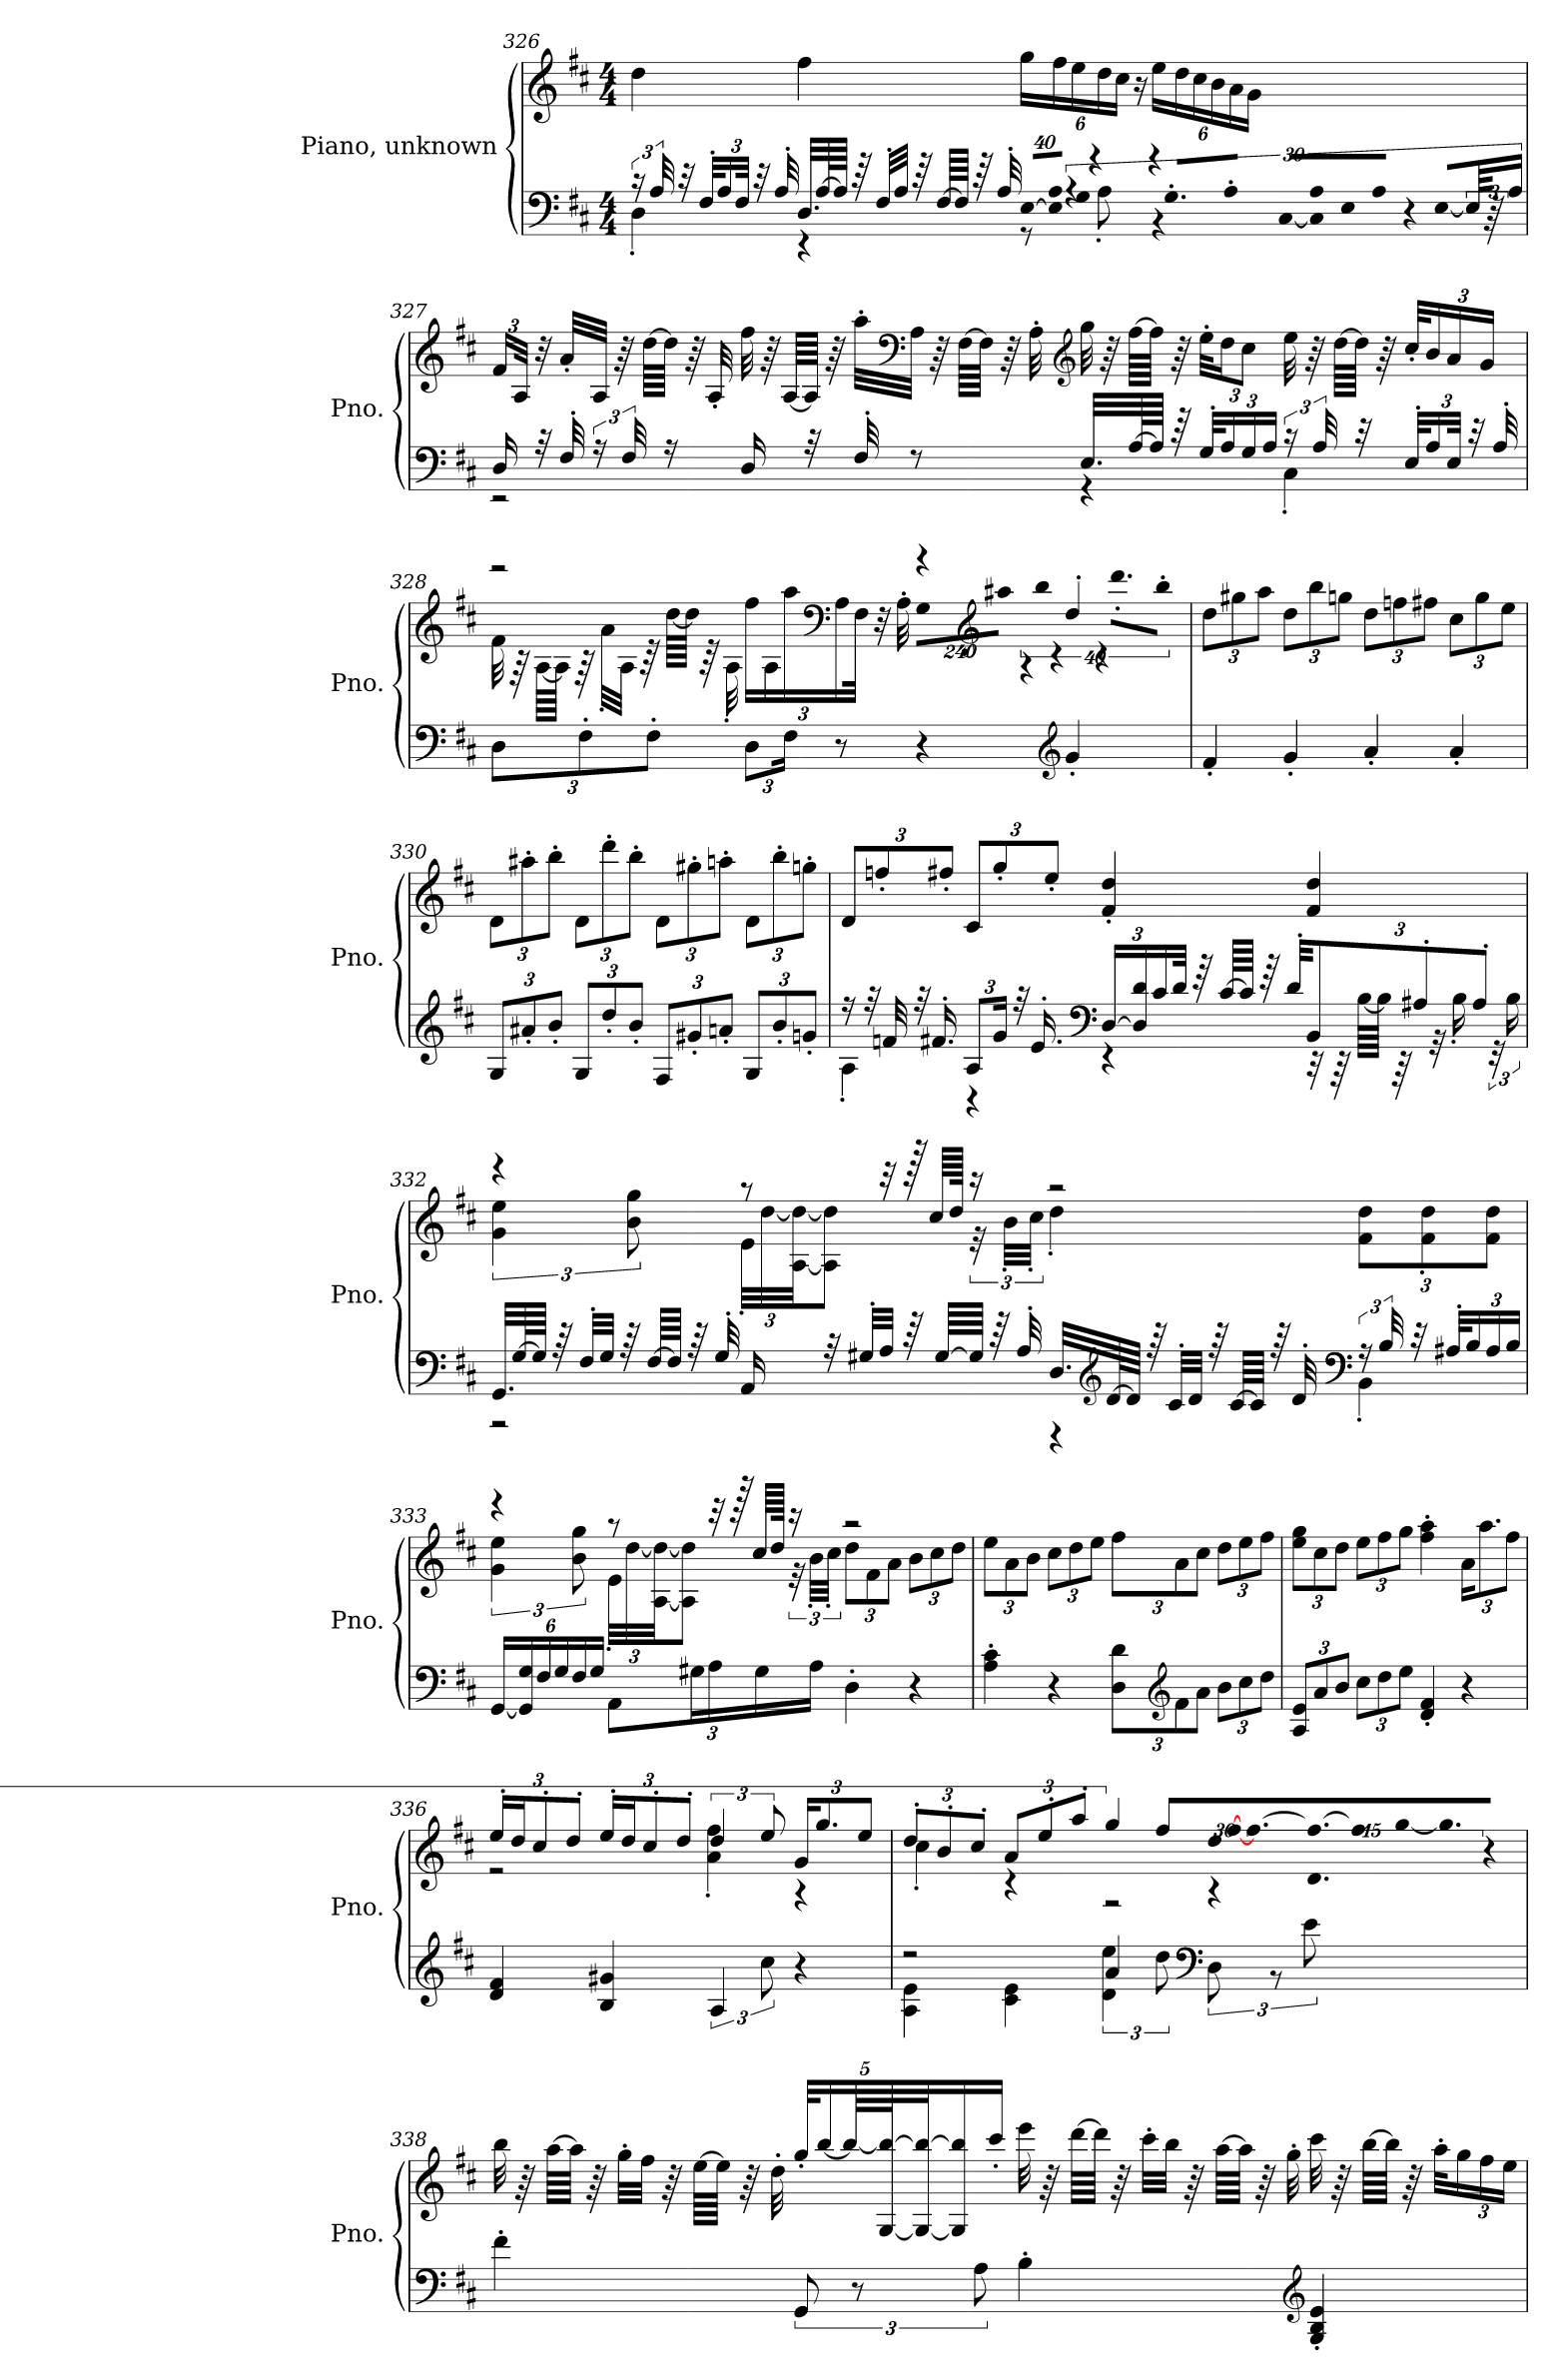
**kern	**kern
*part1	*part1
*staff2	*staff1
*I"Piano, unknown	*
*I'Pno.	*
!!LO:LB:g=z
*clefF4	*clefG2
*k[f#c#]	*k[f#c#]
*M4/4	*M4/4
=326	=326
*^	*
24r	4D'\	4dd\
48A/	.	.
32r	.	.
32F#'/KLL	.	.
*Xbrackettup	*	*
24A/	.	.
48F#/JJk	.	.
32r	.	.
32A'/	.	.
32.D/LLL	4r	4ff#\
[64A/L	.	.
64A/JJJJ]	.	.
64r	.	.
32F#'/LLL	.	.
32A/JJJ	.	.
64r	.	.
[64F#/LLLL	.	.
64F#/JJJJ]	.	.
64r	.	.
32A'/	.	.
*brackettup	*	*
!LO:N:vis=32	!	!
*	*	*Xbrackettup
[640%23E/LLL	8r	24gg\LL
!LO:N:vis=32	!	!
640%23E/] 640%23A/JJJ	.	.
.	.	24ff#\
!LO:N:vis=64	!	!
960%17r	.	.
.	.	24ee\
!LO:N:vis=64	!	!
960%17G/	.	.
!LO:N:vis=32	!	!
640%23r	.	.
*	*	*brackettup
.	8A'\	24dd\
!LO:N:vis=64	!	!
960%17r	.	.
!LO:N:vis=32.	!	!
1920%103G'/LLL	.	.
.	.	24cc#\JJ
.	.	24r
!LO:N:vis=32	!	!
640%23A'/JJJ	.	.
*	*	*Xbrackettup
.	4r	24ee\LL
*Xbrackettup	*	*
[24C#/LL	.	.
.	.	24dd\
24C#/] 24A/	.	.
.	.	24cc#\
24E/	.	.
.	.	24b\
32A/JJk	.	.
64r	.	.
.	.	24a\
[64E/LLLL	.	.
*brackettup	*	*
96E/JJJJ]	.	.
96r	.	.
.	.	24g\JJ
24A/	.	.
.	1920ryy	1920ryy
!!LO:LB:g=z
=327	=327	=327
16D/	2r	24f#/LL
.	.	48A/JJk
32r	.	32r
32F#'/	.	32a'/LLL
24r	.	32A/JJJ
.	.	64r
48F#/	.	.
.	.	[64dd\LLLL
16r	.	64dd\JJJJ]
.	.	64r
.	.	32A'/
16D/	.	32ff#\
.	.	64r
.	.	[64A/LLLL
32r	.	64A/JJJJ]
.	.	64r
32F#'/	.	32aa'\LLL
*	*	*clefF4
8r	.	32A\JJJ
.	.	64r
.	.	[64F#\LLLL
.	.	64F#\JJJJ]
.	.	64r
.	.	32A'\
*	*	*clefG2
32.E/LLL	4r	32gg\
.	.	64r
[64A/L	.	[64ff#\LLLL
64A/JJJJ]	.	64ff#\JJJJ]
64r	.	64r
32G'/KLL	.	32ee'\KLL
*Xbrackettup	*	*
24A/	.	24dd\J
24G/	.	12cc#\J
24A/JJ	.	.
*brackettup	*	*
24r	4C#'\	32ee\
.	.	64r
48A/	.	.
.	.	[64dd\LLLL
32r	.	64dd\JJJJ]
.	.	64r
32E'/KLL	.	32cc#'/KLL
*Xbrackettup	*	*
24A/	.	24b/
48E/JJk	.	24a/
32r	.	.
.	.	24g/JJ
32A'/	.	.
*v	*v	*
!!LO:LB:g=z
=328	=328
*	*^
12D\L	2r	32f#\
.	.	64r
.	.	[64A\LLLL
.	.	64A\JJJJ]
.	.	64r
12F#'\	.	.
.	.	32a'\LLL
.	.	32A\JJJ
.	.	64r
12F#'\J	.	.
.	.	[64dd\LLLL
.	.	64dd\JJJJ]
.	.	64r
.	.	32A'\
12D\L	.	24ff#\LL
.	.	24A\
24F#\Jk	.	24aa\
*	*clefF4	*
8r	.	24A\
.	.	48F#\JJk
.	.	32r
.	.	32A'\
*	*	*brackettup
!	!	!LO:N:vis=16
4r	4r	1920%137G\LL
*	*clefG2	*
!	!	!LO:N:vis=16
.	.	1920%137aa#X\JJ
!	!	!LO:N:vis=32
.	.	640%23r
!	!	!LO:N:vis=32
.	.	640%23bb\
!	!	!LO:N:vis=16
.	.	1920%137r
*clefG2	*	*
4g'/	4dd'/	.
!	!	!LO:N:vis=32
.	.	640%23r
!	!	!LO:N:vis=16.
.	.	960%103ddd'\LL
!	!	!LO:N:vis=16
.	.	1920%137bb'\JJ
1920ryy	1920ryy	.
*	*v	*v
!!LO:LB:g=z
=329	=329
*	*Xbrackettup
4f#'/	12dd\L
.	12gg#X\
.	12aa\J
4g'/	12dd\L
.	12bb\
.	12ggn\J
4a'/	12dd\L
.	12ffn\
.	12ff#X\J
4a'/	12cc#\L
.	12gg\
.	12ee\J
=330	=330
12G/L	12d\L
12a#X'/	12aa#X'\
12b'/J	12bb'\J
12G/L	12d\L
12dd'/	12ddd'\
12b'/J	12bb'\J
12F#/L	12d\L
12g#X'/	12gg#X'\
12an'/J	12aan'\J
12G/L	12d\L
12b'/	12bb'\
12gn'/J	12ggn'\J
!!LO:PB:g=z
=331	=331
*^	*
16r	4A'\	12d/L
32r	.	.
.	.	12ffn'/
32fn/	.	.
32r	.	.
16.f#X'/	.	.
.	.	12ff#X'/J
12A/L	4r	12c#/L
24g/Jk	.	12gg'/
32r	.	.
16.e'/	.	.
.	.	12ee'/J
*clefF4	*	*
[24D/LL	4r	4f#/' 4dd/'
24D/] 24d/	.	.
24c#/	.	.
32d/JJk	.	.
64r	.	.
[64c#/LLLL	.	.
64c#/JJJJ]	.	.
64r	.	.
32d'/KKL	.	.
12BB/	32r	4f#/ 4dd/
.	64r	.
.	[64B\LLLL	.
.	64B\JJJJ]	.
.	64r	.
12A#X'/	.	.
.	32r	.
.	16B'\	.
12A#'/J	.	.
*	*brackettup	*
.	48r	.
.	24B\	.
!!LO:LB:g=z
=332	=332	=332
*	*	*^
*	*	*	*brackettup
32.GG/LLL	2r	4r	6g\ 6ee\
[64G/L	.	.	.
64G/JJJJ]	.	.	.
64r	.	.	.
32F#'/LLL	.	.	.
32G/JJJ	.	.	.
64r	.	.	.
.	.	.	12b\ 12gg\
[64F#/LLLL	.	.	.
64F#/JJJJ]	.	.	.
64r	.	.	.
32G'/	.	.	.
*	*	*	*Xbrackettup
16AA/	.	8r	48e'\LLL
.	.	.	[48dd\
.	.	.	[48A\ 48dd\_JJ
32r	.	.	8A\] 8dd\]J
32G#X'/LLL	.	.	.
32A/JJJ	.	32r	.
64r	.	128r	.
.	.	64cc#/LLLL	.
[64G#/LLLL	.	.	.
.	.	128dd/JJJJk	.
*	*	*	*brackettup
64G#/JJJJ]	.	16r	48r
64r	.	.	.
.	.	.	48b'\LLL
32A'/	.	.	.
.	.	.	48cc#'\JJJ
32.D/LLL	4r	2r	4dd'\
*clefG2	*	*	*
[64d/L	.	.	.
64d/JJJJ]	.	.	.
64r	.	.	.
32c#'/LLL	.	.	.
32d/JJJ	.	.	.
64r	.	.	.
[64c#/LLLL	.	.	.
64c#/JJJJ]	.	.	.
64r	.	.	.
32d'/	.	.	.
*clefF4	*	*	*
*	*	*	*Xbrackettup
24r	4BB'\	.	12f#\ 12dd\L
48B/	.	.	.
32r	.	.	.
.	.	.	12f#\' 12dd\'
32A#X'/KLL	.	.	.
*Xbrackettup	*	*	*
24B/	.	.	.
24A#/	.	.	12f#\ 12dd\J
24B/JJ	.	.	.
*v	*v	*	*
!!LO:LB:g=z	!!
=333	=333	=333
*	*	*brackettup
[24GG/LL	4r	6g\ 6ee\
24GG/] 24G/	.	.
24F#/	.	.
24G/	.	.
24F#/	.	12b\ 12gg\
24G/JJ	.	.
*	*	*Xbrackettup
12AA\L	8r	48e'\LLL
.	.	[48dd\
.	.	[48A\ 48dd\_JJ
.	.	8A\] 8dd\]J
24G#X\L	.	.
24A\	32r	.
.	128r	.
.	64cc#/LLLL	.
24G#\	.	.
.	128dd/JJJJk	.
*	*	*brackettup
.	16r	48r
24A\JJ	.	48b'\LLL
.	.	48cc#'\JJJ
*	*	*Xbrackettup
4D'\	2r	12dd\L
.	.	12f#\
.	.	12a\J
4r	.	12b\L
.	.	12cc#\
.	.	12dd\J
*	*v	*v
=334	=334
4A\' 4c#\'	12ee\L
.	12a\
.	12b\J
4r	12cc#\L
.	12dd\
.	12ee\J
12D\ 12d\L	12ff#\L
*clefG2	*
12f#\	12a\
12a\J	12cc#\J
12b\L	12dd\L
12cc#\	12ee\
12dd\J	12ff#\J
!!LO:LB:g=z
=335	=335
12A/ 12e/L	12ee\ 12gg\L
12a/	12cc#\
12b/J	12dd\J
12cc#\L	12ee\L
12dd\	12ff#\
12ee\J	12gg\J
4d/' 4f#/'	4ff#\' 4aa\'
4r	24a\KL
.	12.aa\
.	12ff#\J
=336	=336
*	*^
4d/ 4f#/	24ee'/LL	2r
.	24dd/J	.
.	12cc#'/	.
.	12dd'/J	.
4B/ 4g#X/	24ee'/LL	.
.	24dd/J	.
.	12cc#'/	.
.	12dd'/J	.
*brackettup	*brackettup	*
6A/	6dd/	4a\' 4ff#\'
12cc#\	12ee/	.
*	*Xbrackettup	*
4r	24g/KL	4r
.	12.gg/	.
.	12ee/J	.
!!LO:LB:g=z	!!
=337	=337	=337
*^	*	*
2r	4A\ 4e\	12dd'/L	4cc#'\
.	.	12b'/	.
.	.	12cc#'/J	.
.	4c#\ 4e\	12a/L	4r
.	.	12ee'/	.
.	.	12aa'/J	.
*	*	*brackettup	*
4a/	6d\ 6ee\	6gg/	2r
.	12dd\	12ff#/L	.
*clefF4	*	*	*
!	!	!LO:N:vis=64	!
4r	12D\	960%17dd/LLL	.
!	!	!LO:N:vis=64	!
.	.	[960%17ff#/J	.
.	.	1920ryy	.
!	!	!LO:N:vis=32.	!
.	.	1920%103ff#/_	.
.	12r	.	.
!	!	!LO:N:vis=32.	!
.	.	1920%103d/ 1920%103ff#/_	.
!	!	!LO:N:vis=64	!
.	.	960%17ff#/L]	.
!	!	!LO:N:vis=64	!
.	.	[960%17gg/J	.
.	12e\	.	.
!	!	!LO:N:vis=32.	!
.	.	1920%103gg/JJJ]	.
!	!	!LO:N:vis=64	!
.	.	960%17r	.
*v	*v	*	*
*	*v	*v
!!LO:LB:g=z
=338	=338
4f#'\	32bb\
.	64r
.	[64aa\LLLL
.	64aa\JJJJ]
.	64r
.	32gg'\LLL
.	32ff#\JJJ
.	64r
.	[64ee\LLLL
.	64ee\JJJJ]
.	64r
.	32dd'\
*	*Xbrackettup
12GG/	40gg'/KLL
.	[20bb/
.	80bb/LL_
12r	.
.	[80G/ 80bb/_J
.	40G/_ 40bb/_J
.	16G/] 16bb/]
12A\	.
.	16ccc#'/JJ
4B'\	32eee\
.	64r
.	[64ddd\LLLL
.	64ddd\JJJJ]
.	64r
.	32ccc#'\LLL
.	32bb\JJJ
.	64r
.	[64aa\LLLL
.	64aa\JJJJ]
.	64r
.	32gg'\
*clefG2	*
4G/' 4B/' 4e/'	32ccc#\
.	64r
.	[64bb\LLLL
.	64bb\JJJJ]
.	64r
.	32aa'\KLL
.	24gg\
.	24ff#\
.	24ee\JJ
=	=
*-	*-
